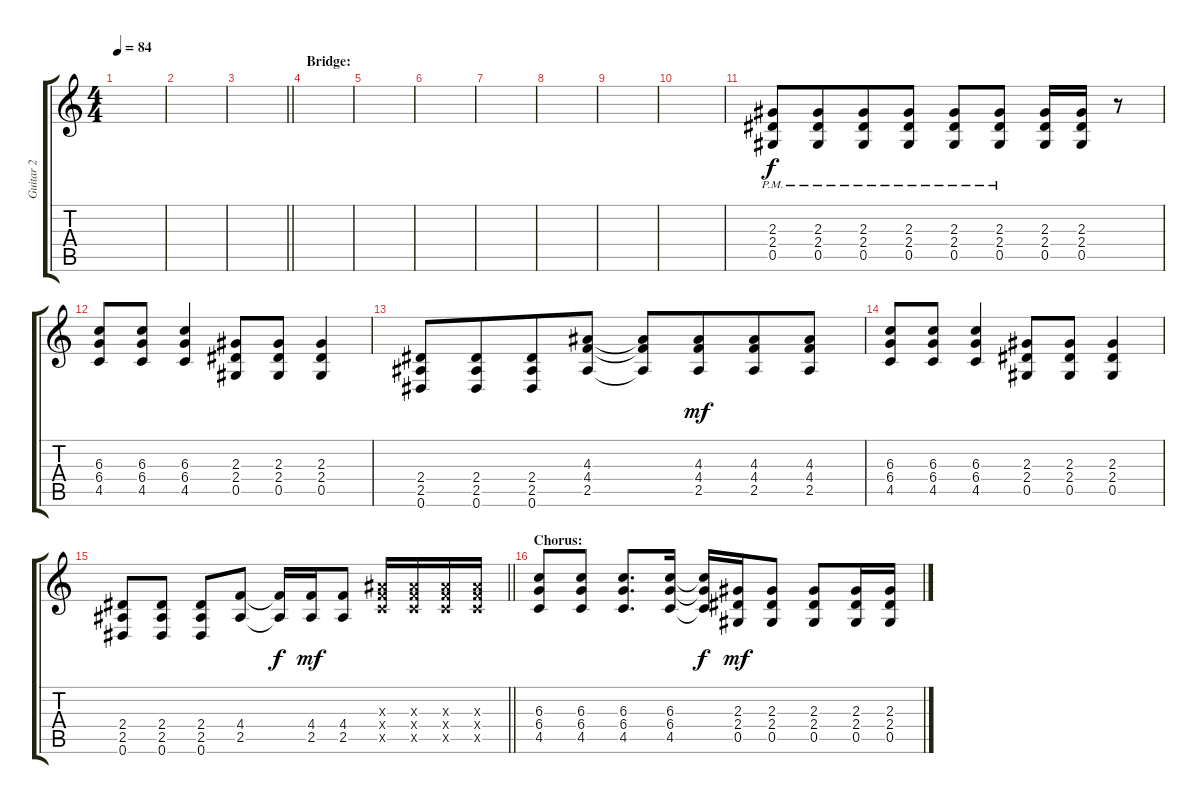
\track ("Guitar 2" "Guitar 2") {instrument overdrivenguitar}
\staff {score tabs}
\tuning (Eb4 Bb3 Gb3 Db3 Ab2 Eb2) {hide}
\ts (4 4)
\tempo 84
\clef g2
\ks c
|
|
\barLineRight lightlight
|
\section ("" "Bridge:")
|
|
|
|
|
|
|
(2.3{pm} 2.4{pm} 0.5{pm}).8 (2.3{pm} 2.4{pm} 0.5{pm}).8{beam merge} (2.3{pm} 2.4{pm} 0.5{pm}).8 (2.3{pm} 2.4{pm} 0.5{pm}).8 (2.3{pm} 2.4{pm} 0.5{pm}).8 (2.3{pm} 2.4{pm} 0.5{pm}).8 (2.3 2.4 0.5).16 (2.3 2.4 0.5).16 r.8 |
(6.3 6.4 4.5).8 (6.3 6.4 4.5).8 (6.3 6.4 4.5).4 (2.3 2.4 0.5).8 (2.3 2.4 0.5).8 (2.3 2.4 0.5).4 |
(2.4 2.5 0.6).8 (2.4 2.5 0.6).8{beam merge} (2.4 2.5 0.6).8 (4.3 4.4 2.5).8 (4.3{t} 4.4{t} 2.5{t}).8{dy f} (4.3 4.4 2.5).8{dy mf beam merge} (4.3 4.4 2.5).8 (4.3 4.4 2.5).8 |
(6.3 6.4 4.5).8 (6.3 6.4 4.5).8 (6.3 6.4 4.5).4 (2.3 2.4 0.5).8 (2.3 2.4 0.5).8 (2.3 2.4 0.5).4 |
\barLineRight lightlight
(2.4 2.5 0.6).8 (2.4 2.5 0.6).8 (2.4 2.5 0.6).8 (4.4 2.5).8 (4.4{t} 2.5{t}).16{dy f} (4.4 2.5).16{dy mf} (4.4 2.5).8 (4.3{x} 4.4{x} 4.5{x}).16 (4.3{x} 4.4{x} 4.5{x}).16 (4.3{x} 4.4{x} 4.5{x}).16 (4.3{x} 4.4{x} 4.5{x}).16 |
\section ("" "Chorus:")
(6.3 6.4 4.5).8 (6.3 6.4 4.5).8 (6.3 6.4 4.5).8{d} (6.3 6.4 4.5).16 (6.3{t} 6.4{t} 4.5{t}).16{dy f} (2.3 2.4 0.5).16{dy mf} (2.3 2.4 0.5).8 (2.3 2.4 0.5).8 (2.3 2.4 0.5).16 (2.3 2.4 0.5).16
